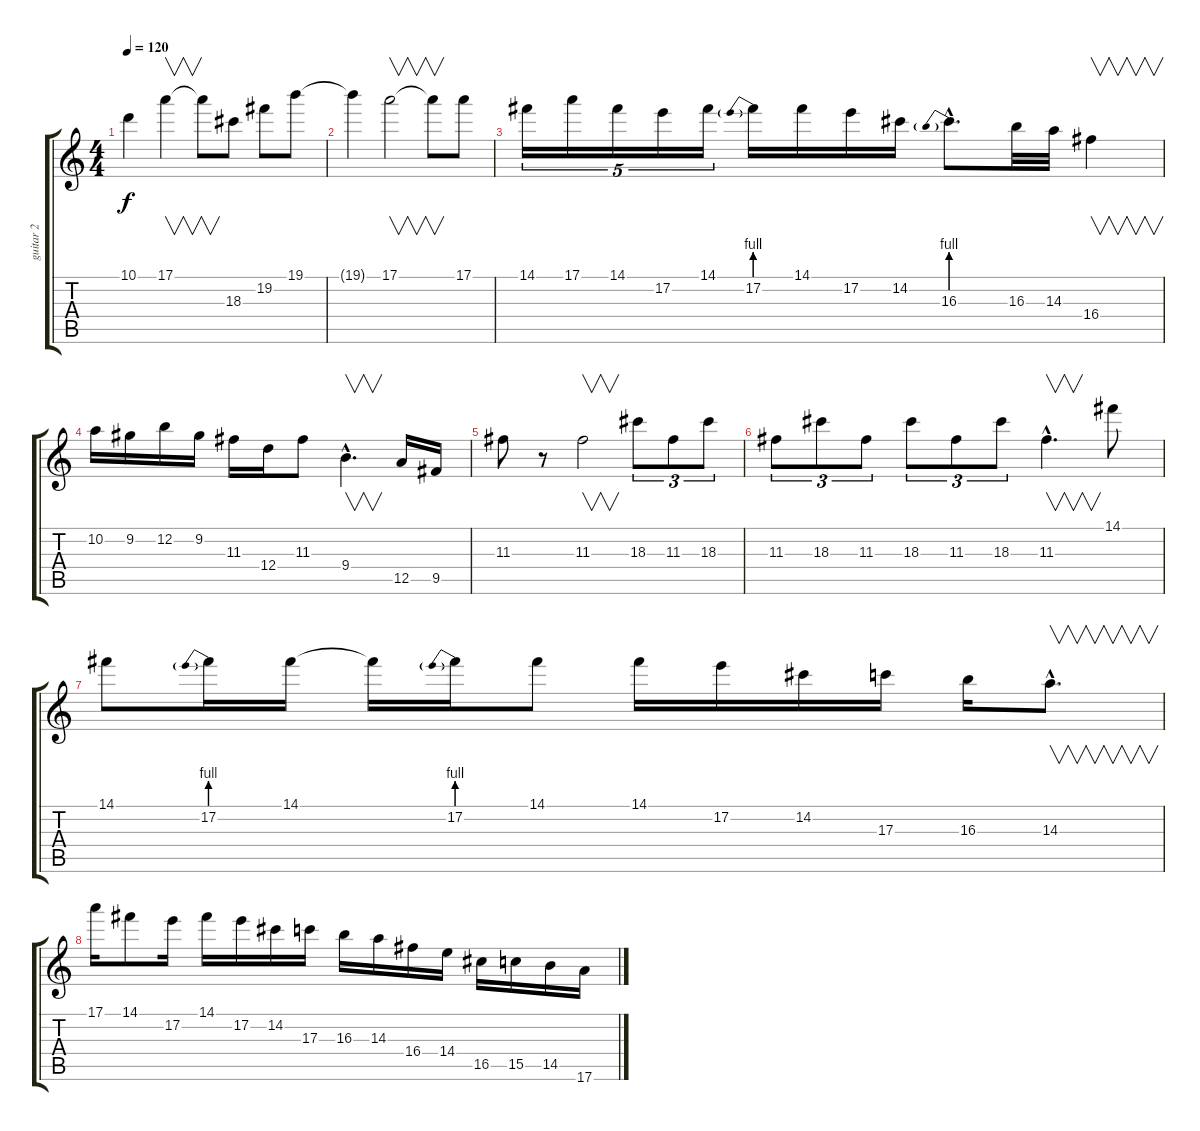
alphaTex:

\track ("guitar 2" "guitar 2") {instrument distortionguitar}
\staff {score tabs}
\tuning (E4 B3 G3 D3 A2 E2) {hide}
\ts (4 4)
\tempo 120
\clef g2
\ks c
10.1.4{dy f} 17.1.4{v} 17.1{t}.8{v} 18.3.8 19.2.8 19.1.8 |
19.1{t}.4 17.1.2{v} 17.1{t}.8{v} 17.1.8 |
14.1.16{tu (5 4)} 17.1.16{tu (5 4)} 14.1.16{tu (5 4)} 17.2.16{tu (5 4)} 14.1.16{tu (5 4)} 17.2{be (prebend 0 4 60 4)}.16 14.1.16 17.2.16 14.2.16 16.3{be (prebend 0 4 60 4) hac}.8{d} 16.3.32 14.3.32 16.4.4{v} |
10.2.16 9.2.16 12.2.16 9.2.16 11.3.16 12.4.16 11.3.8 9.4{hac}.4{v d} 12.5.16 9.5.16 |
11.3.8 r.8 11.3.2{v} 18.3.8{tu (3 2)} 11.3.8{tu (3 2)} 18.3.8{tu (3 2)} |
11.3.8{tu (3 2)} 18.3.8{tu (3 2)} 11.3.8{tu (3 2)} 18.3.8{tu (3 2)} 11.3.8{tu (3 2)} 18.3.8{tu (3 2)} 11.3{hac}.4{v d} 14.1.8 |
14.1.8 17.2{be (prebend 0 4 60 4)}.16 14.1.16 14.1{t}.16 17.2{be (prebend 0 4 60 4)}.16 14.1.8 14.1.16 17.2.16 14.2.16 17.3.16 16.3.16 14.3{hac}.8{v d} |
17.1.16 14.1.8 17.2.16 14.1.16 17.2.16 14.2.16 17.3.16 16.3.16 14.3.16 16.4.16 14.4.16 16.5.16 15.5.16 14.5.16 17.6.16
